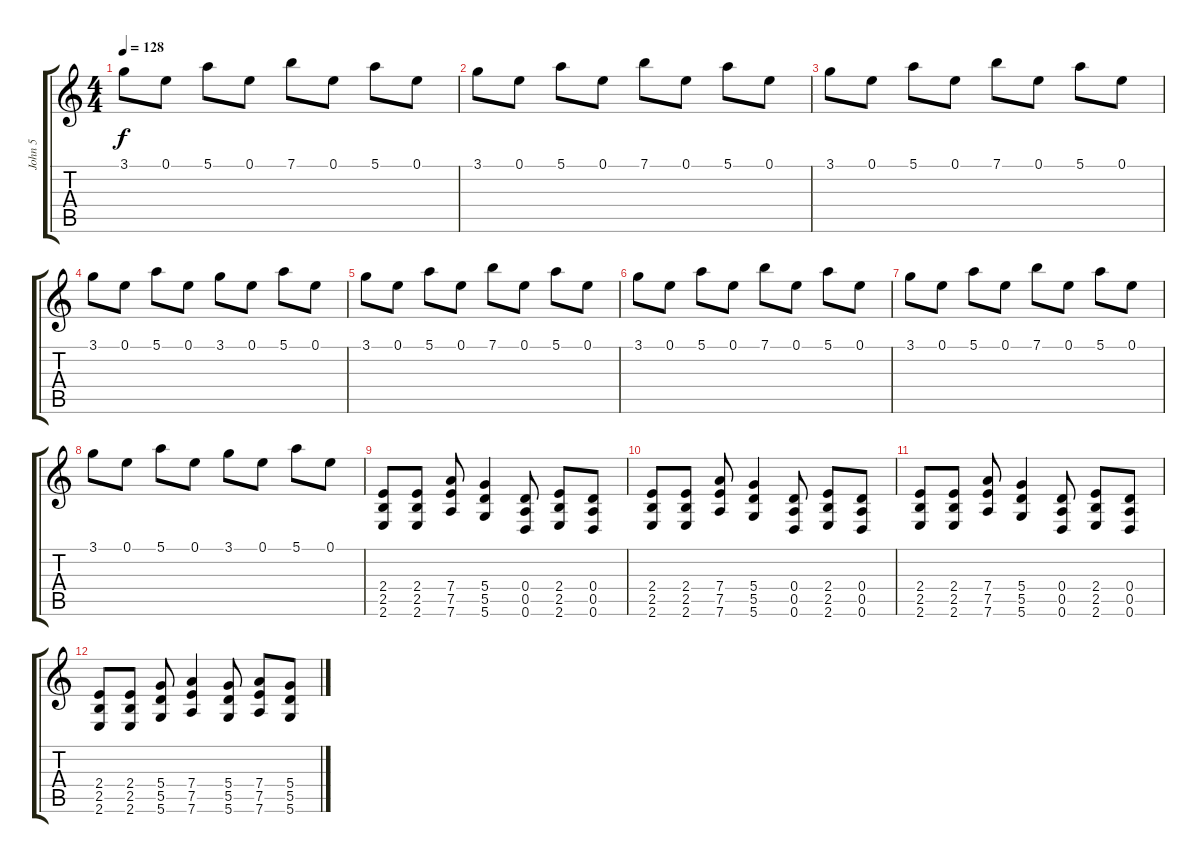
\track ("John 5" "John 5") {instrument distortionguitar}
\staff {score tabs}
\tuning (E4 B3 G3 D3 A2 D2) {hide}
\ts (4 4)
\tempo 128
\clef g2
\ks c
3.1.8{dy f} 0.1.8 5.1.8 0.1.8 7.1.8 0.1.8 5.1.8 0.1.8 |
3.1.8 0.1.8 5.1.8 0.1.8 7.1.8 0.1.8 5.1.8 0.1.8 |
3.1.8 0.1.8 5.1.8 0.1.8 7.1.8 0.1.8 5.1.8 0.1.8 |
3.1.8 0.1.8 5.1.8 0.1.8 3.1.8 0.1.8 5.1.8 0.1.8 |
3.1.8 0.1.8 5.1.8 0.1.8 7.1.8 0.1.8 5.1.8 0.1.8 |
3.1.8 0.1.8 5.1.8 0.1.8 7.1.8 0.1.8 5.1.8 0.1.8 |
3.1.8 0.1.8 5.1.8 0.1.8 7.1.8 0.1.8 5.1.8 0.1.8 |
3.1.8 0.1.8 5.1.8 0.1.8 3.1.8 0.1.8 5.1.8 0.1.8 |
(2.4 2.5 2.6).8 (2.4 2.5 2.6).8 (7.4 7.5 7.6).8 (5.4 5.5 5.6).4 (0.4 0.5 0.6).8 (2.4 2.5 2.6).8 (0.4 0.5 0.6).8 |
(2.4 2.5 2.6).8 (2.4 2.5 2.6).8 (7.4 7.5 7.6).8 (5.4 5.5 5.6).4 (0.4 0.5 0.6).8 (2.4 2.5 2.6).8 (0.4 0.5 0.6).8 |
(2.4 2.5 2.6).8 (2.4 2.5 2.6).8 (7.4 7.5 7.6).8 (5.4 5.5 5.6).4 (0.4 0.5 0.6).8 (2.4 2.5 2.6).8 (0.4 0.5 0.6).8 |
(2.4 2.5 2.6).8 (2.4 2.5 2.6).8 (5.4 5.5 5.6).8 (7.4 7.5 7.6).4 (5.4 5.5 5.6).8 (7.4 7.5 7.6).8 (5.4 5.5 5.6).8
